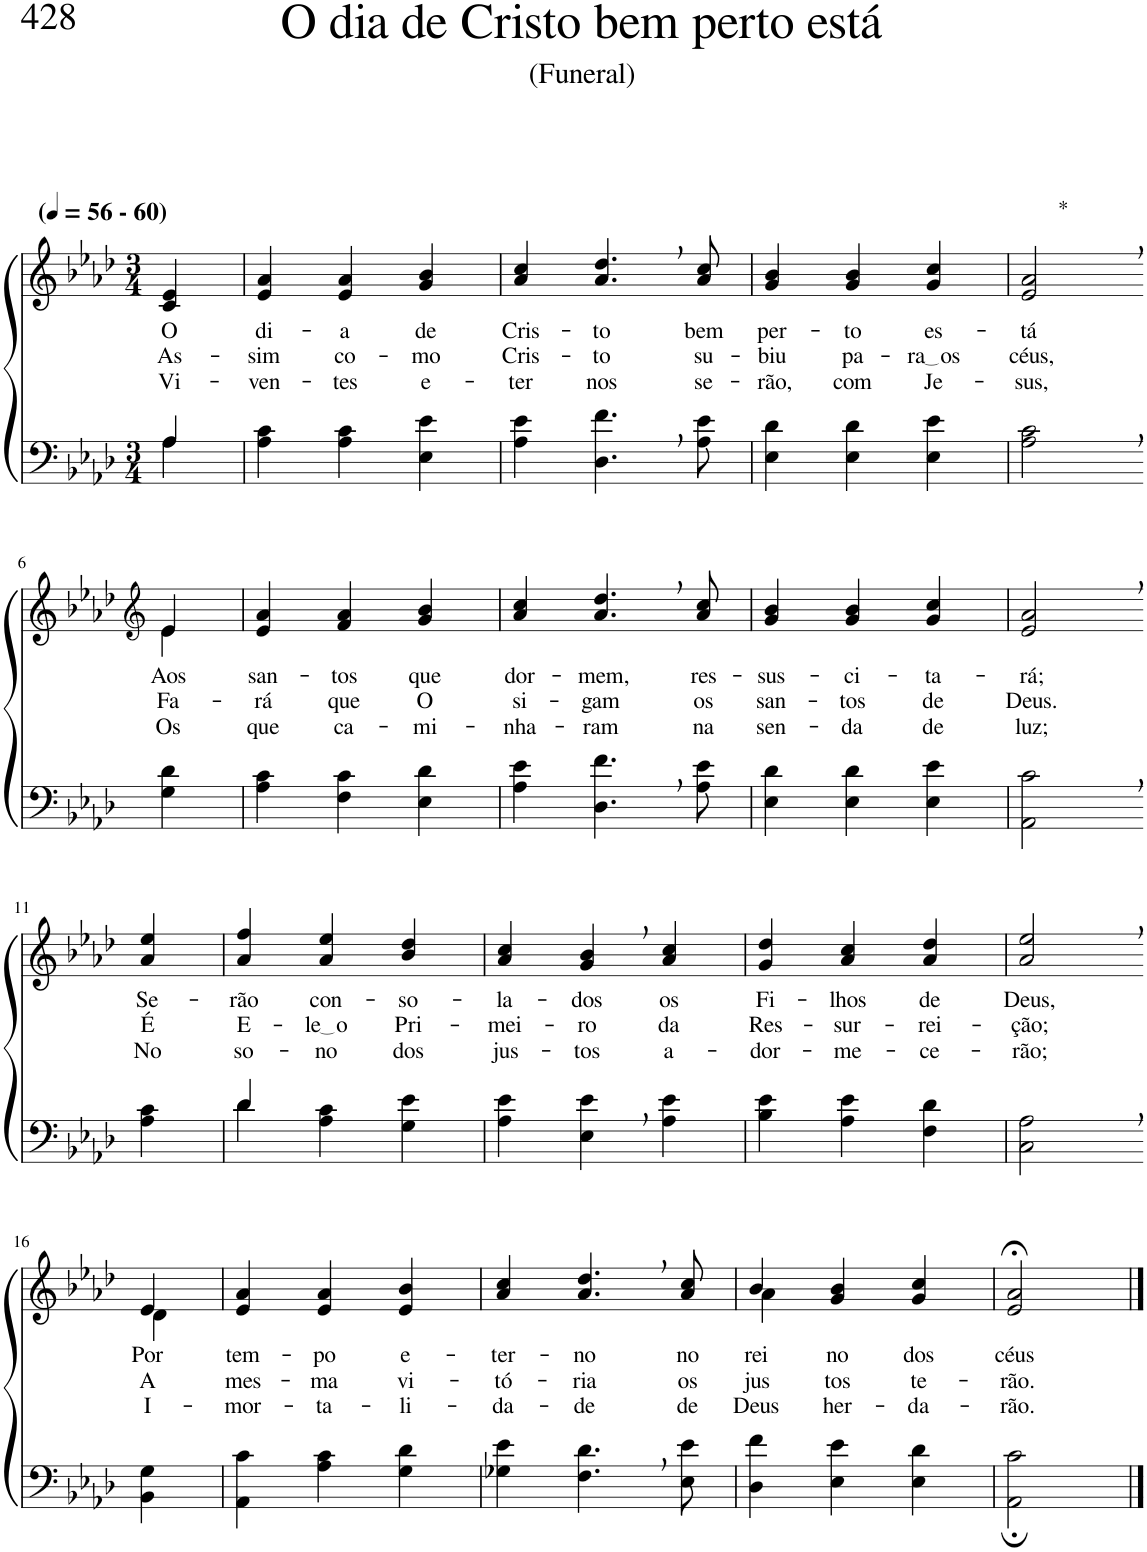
**kern	**kern	**text	**text	**text
*part2	*part1	*part1	*part1	*part1
*staff2	*staff1	*staff1	*staff1	*staff1
*I"Parte III e IV	*I"Parte I e II	*	*	*
*clefF4	*clefG2	*	*	*
*Trd2c3	*Trd2c3	*	*	*
*k[b-e-a-d-]	*k[b-e-a-d-]	*	*	*
*M3/4	*M3/4	*	*	*
*MM56	*MM56	*	*	*
=1	=1	=1	=1	=1
*^	*	*	*	*
!	!	!LO:TX:a:B:t=(	!	!	!
!	!	!LO:TX:a:B:t=- 60)	!	!	!
!	!	!	!LO:LY:b	!LO:LY:b	!LO:LY:b
4A-\	4A-/	4c/ 4e-/	O	As-	Vi-
=2	=2	=2	=2	=2	=2
!	!	!	!LO:LY:b	!LO:LY:b	!LO:LY:b
*v	*v	*	*	*	*
4A-\ 4c\	4e-/ 4a-/	di-	-sim	-ven-
!	!	!LO:LY:b	!LO:LY:b	!LO:LY:b
4A-\ 4c\	4e-/ 4a-/	-a	co-	-tes
!	!	!LO:LY:b	!LO:LY:b	!LO:LY:b
4E-\ 4e-\	4g/ 4b-/	de	-mo	e-
=3	=3	=3	=3	=3
!	!	!LO:LY:b	!LO:LY:b	!LO:LY:b
4A-\ 4e-\	4a-/ 4cc/	Cris-	Cris-	-ter
!	!	!LO:LY:b	!LO:LY:b	!LO:LY:b
4.D-\, 4.f\,	4.a-/, 4.dd-/,	-to	-to	nos
!	!	!LO:LY:b	!LO:LY:b	!LO:LY:b
8A-\ 8e-\	8a-/ 8cc/	bem	su-	se-
=4	=4	=4	=4	=4
!	!	!LO:LY:b	!LO:LY:b	!LO:LY:b
4E-\ 4d-\	4g/ 4b-/	per-	-biu	-rão,
!	!	!LO:LY:b	!LO:LY:b	!LO:LY:b
4E-\ 4d-\	4g/ 4b-/	-to	pa-	com
!	!	!LO:LY:b	!LO:LY:b	!LO:LY:b
4E-\ 4e-\	4g/ 4cc/	es-	ra os	Je-
=5	=5	=5	=5	=5
!	!LO:TX:a:t=*	!	!	!
!	!	!LO:LY:b	!LO:LY:b	!LO:LY:b
2A-\, 2c\,	2e-/, 2a-/,	-tá	céus,	-sus,
!!LO:LB:g=z
=6-	=6-	=6-	=6-	=6-
*	*clefG2	*	*	*
!	!	!LO:LY:b	!LO:LY:b	!LO:LY:b
*	*^	*	*	*
4G\ 4d-\	4e-\	4e-/	Aos	Fa-	Os
=7	=7	=7	=7	=7	=7
!	!	!	!LO:LY:b	!LO:LY:b	!LO:LY:b
*	*v	*v	*	*	*
4A-\ 4c\	4e-/ 4a-/	san-	-rá	que
!	!	!LO:LY:b	!LO:LY:b	!LO:LY:b
4F\ 4c\	4f/ 4a-/	-tos	que	ca-
!	!	!LO:LY:b	!LO:LY:b	!LO:LY:b
4E-\ 4d-\	4g/ 4b-/	que	O	-mi-
=8	=8	=8	=8	=8
!	!	!LO:LY:b	!LO:LY:b	!LO:LY:b
4A-\ 4e-\	4a-/ 4cc/	dor-	si-	-nha-
!	!	!LO:LY:b	!LO:LY:b	!LO:LY:b
4.D-\, 4.f\,	4.a-/, 4.dd-/,	-mem,	-gam	-ram
!	!	!LO:LY:b	!LO:LY:b	!LO:LY:b
8A-\ 8e-\	8a-/ 8cc/	res-	os	na
=9	=9	=9	=9	=9
!	!	!LO:LY:b	!LO:LY:b	!LO:LY:b
4E-\ 4d-\	4g/ 4b-/	-sus-	san-	sen-
!	!	!LO:LY:b	!LO:LY:b	!LO:LY:b
4E-\ 4d-\	4g/ 4b-/	-ci-	-tos	-da
!	!	!LO:LY:b	!LO:LY:b	!LO:LY:b
4E-\ 4e-\	4g/ 4cc/	-ta-	de	de
=10	=10	=10	=10	=10
!	!	!LO:LY:b	!LO:LY:b	!LO:LY:b
2AA-\, 2c\,	2e-/, 2a-/,	-rá;	Deus.	luz;
!!LO:LB:g=z
=11-	=11-	=11-	=11-	=11-
!	!	!LO:LY:b	!LO:LY:b	!LO:LY:b
4A-\ 4c\	4a-/ 4ee-/	Se-	É	No
=12	=12	=12	=12	=12
*^	*	*	*	*
!	!	!	!LO:LY:b	!LO:LY:b	!LO:LY:b
4d-/	4d-\	4a-/ 4ff/	-rão	E-	so-
!	!	!	!LO:LY:b	!LO:LY:b	!LO:LY:b
2ryy	4A-\ 4c\	4a-/ 4ee-/	con-	le o	-no
!	!	!	!LO:LY:b	!LO:LY:b	!LO:LY:b
.	4G\ 4e-\	4b-/ 4dd-/	-so-	Pri-	dos
=13	=13	=13	=13	=13	=13
!	!	!	!LO:LY:b	!LO:LY:b	!LO:LY:b
*v	*v	*	*	*	*
4A-\ 4e-\	4a-/ 4cc/	-la-	-mei-	jus-
!	!	!LO:LY:b	!LO:LY:b	!LO:LY:b
4E-\, 4e-\,	4g/, 4b-/,	-dos	-ro	-tos
!	!	!LO:LY:b	!LO:LY:b	!LO:LY:b
4A-\ 4e-\	4a-/ 4cc/	os	da	a-
=14	=14	=14	=14	=14
!	!	!LO:LY:b	!LO:LY:b	!LO:LY:b
4B-\ 4e-\	4g/ 4dd-/	Fi-	Res-	-dor-
!	!	!LO:LY:b	!LO:LY:b	!LO:LY:b
4A-\ 4e-\	4a-/ 4cc/	-lhos	-sur-	-me-
!	!	!LO:LY:b	!LO:LY:b	!LO:LY:b
4F\ 4d-\	4a-/ 4dd-/	de	-rei-	-ce-
=15	=15	=15	=15	=15
!	!	!LO:LY:b	!LO:LY:b	!LO:LY:b
2C\, 2A-\,	2a-/, 2ee-/,	Deus,	-ção;	-rão;
!!LO:LB:g=z
=16-	=16-	=16-	=16-	=16-
*	*^	*	*	*
!	!	!	!LO:LY:b	!LO:LY:b	!LO:LY:b
4BB-\ 4G\	4e-/	4d-\	Por	A	I-
=17	=17	=17	=17	=17	=17
!	!	!	!LO:LY:b	!LO:LY:b	!LO:LY:b
*	*v	*v	*	*	*
4AA-\ 4c\	4e-/ 4a-/	tem-	mes-	-mor-
!	!	!LO:LY:b	!LO:LY:b	!LO:LY:b
4A-\ 4c\	4e-/ 4a-/	-po	-ma	-ta-
!	!	!LO:LY:b	!LO:LY:b	!LO:LY:b
4G\ 4d-\	4e-/ 4b-/	e-	vi-	-li-
=18	=18	=18	=18	=18
!	!	!LO:LY:b	!LO:LY:b	!LO:LY:b
4G-X\ 4e-\	4a-/ 4cc/	-ter-	-tó-	-da-
!	!	!LO:LY:b	!LO:LY:b	!LO:LY:b
4.F\, 4.d-\,	4.a-/, 4.dd-/,	-no	-ria	-de
!	!	!LO:LY:b	!LO:LY:b	!LO:LY:b
8E-\ 8e-\	8a-/ 8cc/	no	os	de
=19	=19	=19	=19	=19
*	*^	*	*	*
!	!	!	!LO:LY:b	!LO:LY:b	!LO:LY:b
4D-\ 4f\	4b-/	4a-\	rei-	jus-	Deus
!	!	!	!LO:LY:b	!LO:LY:b	!LO:LY:b
4E-\ 4e-\	4g/ 4b-/	2ryy	-no	-tos	her-
!	!	!	!LO:LY:b	!LO:LY:b	!LO:LY:b
4E-\ 4d-\	4g/ 4cc/	.	dos	te-	-da-
*	*v	*v	*	*	*
=20	=20	=20	=20	=20
!	!	!LO:LY:b	!LO:LY:b	!LO:LY:b
2AA-\; 2c\;	2e-/;< 2a-/;<	céus	-rão.	-rão.
==	==	==	==	==
*-	*-	*-	*-	*-
